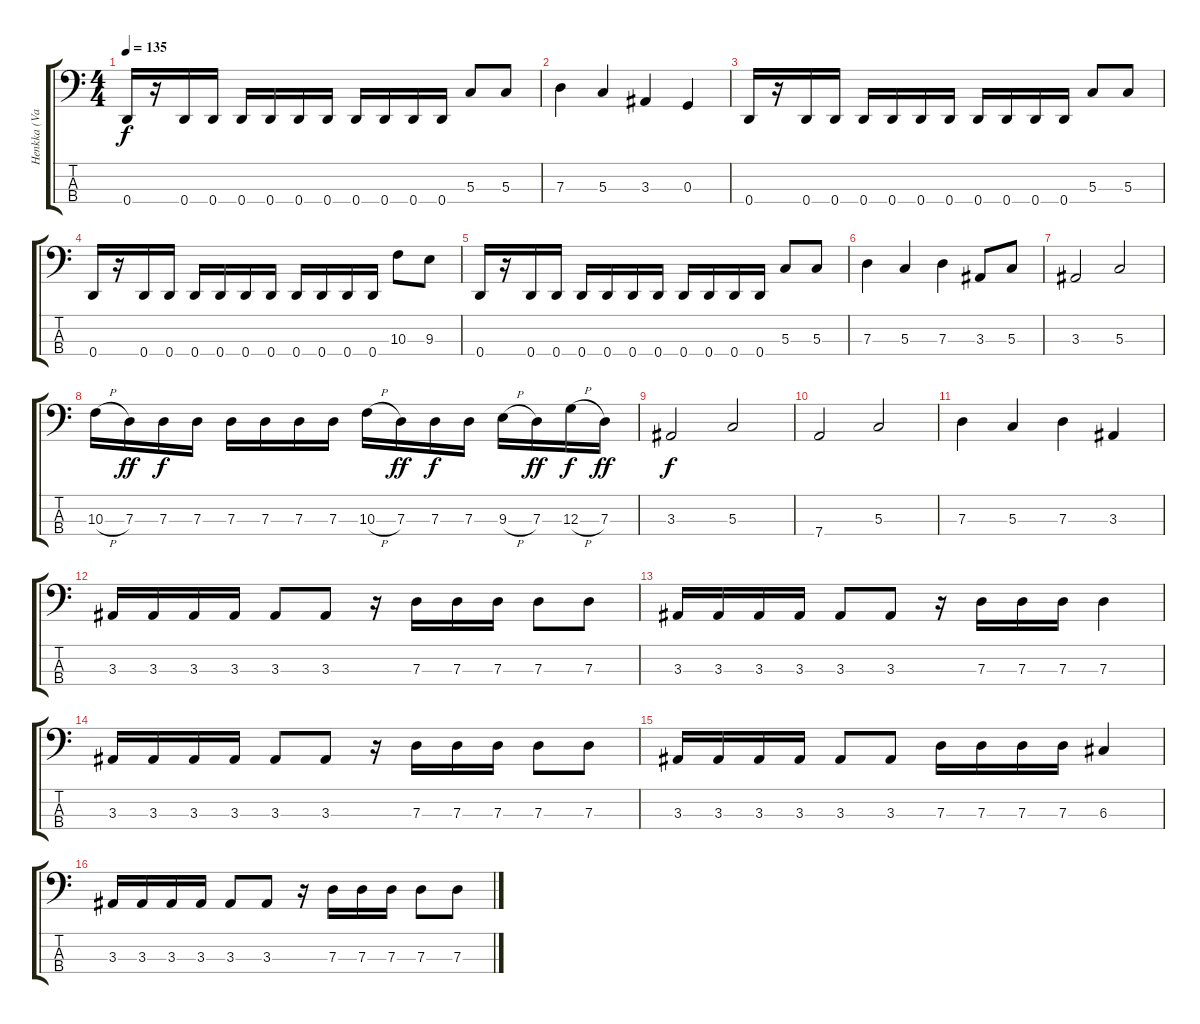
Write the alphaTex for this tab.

\track ("Henkka (Vahvistus)" "Henkka (Va") {instrument electricbassfinger}
\staff {score tabs}
\tuning (F2 C2 G1 D1) {hide}
\ts (4 4)
\tempo 135
\clef f4
\ks c
0.4.16{dy f} r.16 0.4.16 0.4.16 0.4.16 0.4.16 0.4.16 0.4.16 0.4.16 0.4.16 0.4.16 0.4.16 5.3.8 5.3.8 |
7.3.4 5.3.4 3.3.4 0.3.4 |
0.4.16 r.16 0.4.16 0.4.16 0.4.16 0.4.16 0.4.16 0.4.16 0.4.16 0.4.16 0.4.16 0.4.16 5.3.8 5.3.8 |
0.4.16 r.16 0.4.16 0.4.16 0.4.16 0.4.16 0.4.16 0.4.16 0.4.16 0.4.16 0.4.16 0.4.16 10.3.8 9.3.8 |
0.4.16 r.16 0.4.16 0.4.16 0.4.16 0.4.16 0.4.16 0.4.16 0.4.16 0.4.16 0.4.16 0.4.16 5.3.8 5.3.8 |
7.3.4 5.3.4 7.3.4 3.3.8 5.3.8 |
3.3.2 5.3.2 |
10.3{h}.16 7.3.16{dy ff} 7.3.16{dy f} 7.3.16 7.3.16 7.3.16 7.3.16 7.3.16 10.3{h}.16 7.3.16{dy ff} 7.3.16{dy f} 7.3.16 9.3{h}.16 7.3.16{dy ff} 12.3{h}.16{dy f} 7.3.16{dy ff} |
3.3.2{dy f} 5.3.2 |
7.4.2 5.3.2 |
7.3.4 5.3.4 7.3.4 3.3.4 |
3.3.16 3.3.16 3.3.16 3.3.16 3.3.8 3.3.8 r.16 7.3.16 7.3.16 7.3.16 7.3.8 7.3.8 |
3.3.16 3.3.16 3.3.16 3.3.16 3.3.8 3.3.8 r.16 7.3.16 7.3.16 7.3.16 7.3.4 |
3.3.16 3.3.16 3.3.16 3.3.16 3.3.8 3.3.8 r.16 7.3.16 7.3.16 7.3.16 7.3.8 7.3.8 |
3.3.16 3.3.16 3.3.16 3.3.16 3.3.8 3.3.8 7.3.16 7.3.16 7.3.16 7.3.16 6.3.4 |
3.3.16 3.3.16 3.3.16 3.3.16 3.3.8 3.3.8 r.16 7.3.16 7.3.16 7.3.16 7.3.8 7.3.8
